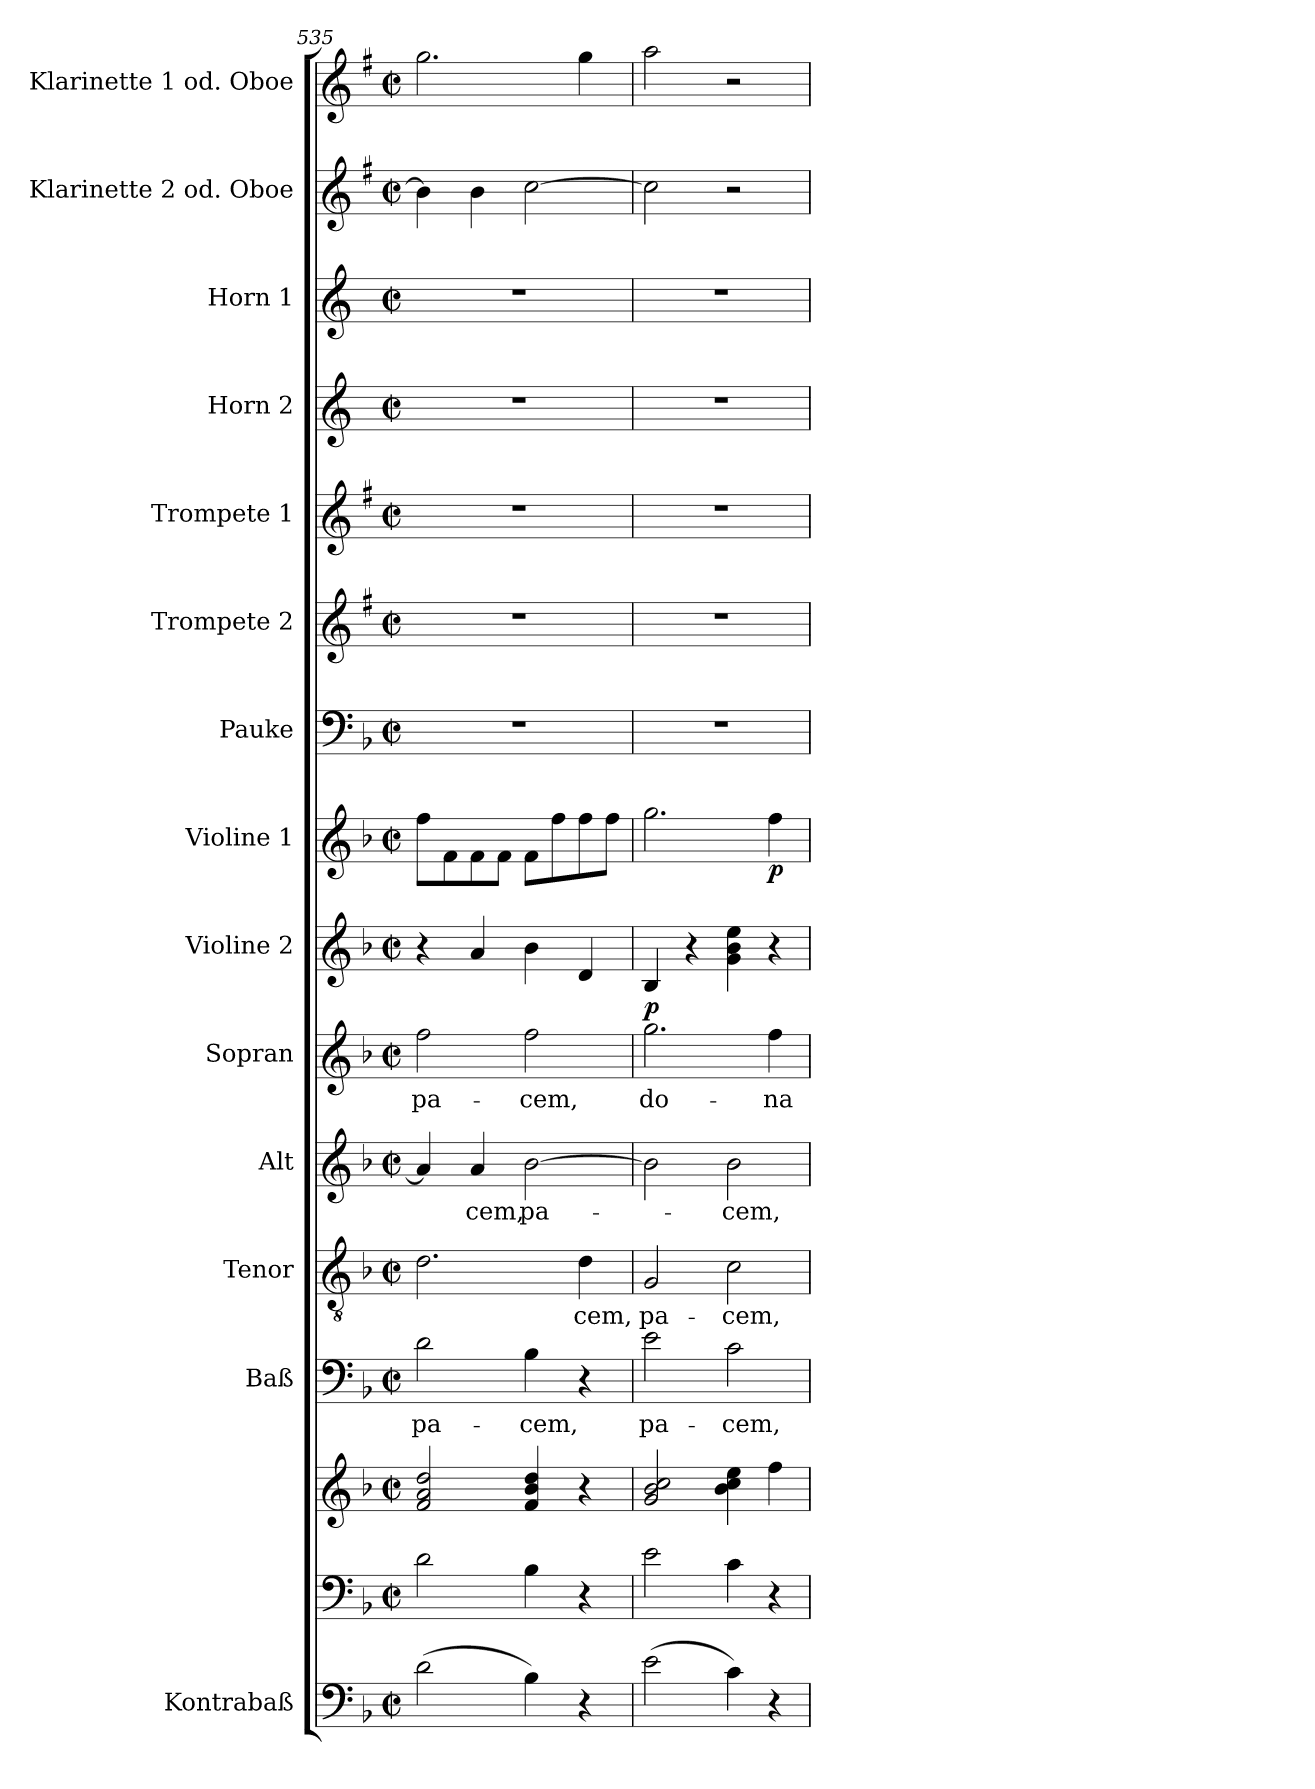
**kern	**kern	**kern	**kern	**text	**kern	**text	**kern	**text	**kern	**text	**dynam	**kern	**kern	**dynam	**kern	**kern	**kern	**kern	**kern	**kern	**kern
*part15	*part14	*part14	*part13	*part13	*part12	*part12	*part11	*part11	*part10	*part10	*part10	*part9	*part8	*part8	*part7	*part6	*part5	*part4	*part3	*part2	*part1
*staff16	*staff15	*staff14	*staff13	*staff13	*staff12	*staff12	*staff11	*staff11	*staff10	*staff10	*staff10	*staff9	*staff8	*staff8	*staff7	*staff6	*staff5	*staff4	*staff3	*staff2	*staff1
*I"Kontrabaß	*	*	*I"Baß	*	*I"Tenor	*	*I"Alt	*	*I"Sopran	*	*	*I"Violine 2	*I"Violine 1	*	*I"Pauke	*I"Trompete 2	*I"Trompete 1	*I"Horn 2	*I"Horn 1	*I"Klarinette 2 od. Oboe	*I"Klarinette 1 od. Oboe
*	*	*	*	*	*	*	*	*	*	*	*	*	*	*	*	*I'Tpt	*I'Tpt	*I'Hn	*I'Hn	*	*
*clefF4	*clefF4	*clefG2	*clefF4	*	*clefGv2	*	*clefG2	*	*clefG2	*	*	*clefG2	*clefG2	*	*clefF4	*clefG2	*clefG2	*clefG2	*clefG2	*clefG2	*clefG2
*ITrd7c12	*	*	*	*	*	*	*	*	*	*	*	*	*	*	*	*ITrd1c2	*ITrd1c2	*ITrd4c7	*ITrd4c7	*ITrd1c2	*ITrd1c2
*k[b-]	*k[b-]	*k[b-]	*k[b-]	*	*k[b-]	*	*k[b-]	*	*k[b-]	*	*	*k[b-]	*k[b-]	*	*k[b-]	*k[b-]	*k[b-]	*k[b-]	*k[b-]	*k[b-]	*k[b-]
*F:	*F:	*F:	*F:	*	*F:	*	*F:	*	*F:	*	*	*F:	*F:	*	*F:	*F:	*F:	*F:	*F:	*F:	*F:
*M2/2	*M2/2	*M2/2	*M2/2	*	*M2/2	*	*M2/2	*	*M2/2	*	*	*M2/2	*M2/2	*	*M2/2	*M2/2	*M2/2	*M2/2	*M2/2	*M2/2	*M2/2
*met(c|)	*met(c|)	*met(c|)	*met(c|)	*	*met(c|)	*	*met(c|)	*	*met(c|)	*	*	*met(c|)	*met(c|)	*	*met(c|)	*met(c|)	*met(c|)	*met(c|)	*met(c|)	*met(c|)	*met(c|)
=535	=535	=535	=535	=535	=535	=535	=535	=535	=535	=535	=535	=535	=535	=535	=535	=535	=535	=535	=535	=535	=535
!	!	!	!	!LO:LY:b	!	!	!	!	!	!LO:LY:b	!	!	!	!	!	!	!	!	!	!	!
(>2D\	2d\	2f/ 2a/ 2dd/	2d\	pa-	2.d\	.	4a/]	.	2ff\	pa-	.	4r	8ff\L	.	1r	1r	1r	1r	1r	4a\]	2.ff\
.	.	.	.	.	.	.	.	.	.	.	.	.	8f\	.	.	.	.	.	.	.	.
!	!	!	!	!	!	!	!	!LO:LY:b	!	!	!	!	!	!	!	!	!	!	!	!	!
.	.	.	.	.	.	.	4a/	-cem,	.	.	.	4a/	8f\	.	.	.	.	.	.	4a\	.
.	.	.	.	.	.	.	.	.	.	.	.	.	8f\J	.	.	.	.	.	.	.	.
!	!	!	!	!LO:LY:b	!	!	!	!LO:LY:b	!	!LO:LY:b	!	!	!	!	!	!	!	!	!	!	!
4BB-\)	4B-\	4f/ 4b-/ 4dd/	4B-\	-cem,	.	.	[2b-\	pa-	2ff\	-cem,	.	4b-\	8f\L	.	.	.	.	.	.	[2b-\	.
.	.	.	.	.	.	.	.	.	.	.	.	.	8ff\	.	.	.	.	.	.	.	.
!	!	!	!	!	!	!LO:LY:b	!	!	!	!	!	!	!	!	!	!	!	!	!	!	!
4r	4r	4r	4r	.	4d\	-cem,	.	.	.	.	.	4d/	8ff\	.	.	.	.	.	.	.	4ff\
.	.	.	.	.	.	.	.	.	.	.	.	.	8ff\J	.	.	.	.	.	.	.	.
=536	=536	=536	=536	=536	=536	=536	=536	=536	=536	=536	=536	=536	=536	=536	=536	=536	=536	=536	=536	=536	=536
!	!	!	!	!LO:LY:b	!	!LO:LY:b	!	!	!	!LO:LY:b	!LO:DY:a	!	!	!	!	!	!	!	!	!	!
(>2E\	2e\	2g/ 2b-/ 2cc/	2e\	pa-	2G/	pa-	2b-\]	.	2.gg\	do-	p	4B-/	2.gg\	.	1r	1r	1r	1r	1r	2b-\]	2gg\
.	.	.	.	.	.	.	.	.	.	.	.	4r	.	.	.	.	.	.	.	.	.
!	!	!	!	!LO:LY:b	!	!LO:LY:b	!	!LO:LY:b	!	!	!	!	!	!	!	!	!	!	!	!	!
4C\)	4c\	4b-\ 4cc\ 4ee\	2c\	-cem,	2c\	-cem,	2b-\	-cem,	.	.	.	4g\ 4b-\ 4ee\	.	.	.	.	.	.	.	2r	2r
!	!	!	!	!	!	!	!	!	!	!LO:LY:b	!	!	!	!LO:DY:b	!	!	!	!	!	!	!
4r	4r	4ff\	.	.	.	.	.	.	4ff\	-na	.	4r	4ff\	p	.	.	.	.	.	.	.
=	=	=	=	=	=	=	=	=	=	=	=	=	=	=	=	=	=	=	=	=	=
*-	*-	*-	*-	*-	*-	*-	*-	*-	*-	*-	*-	*-	*-	*-	*-	*-	*-	*-	*-	*-	*-
